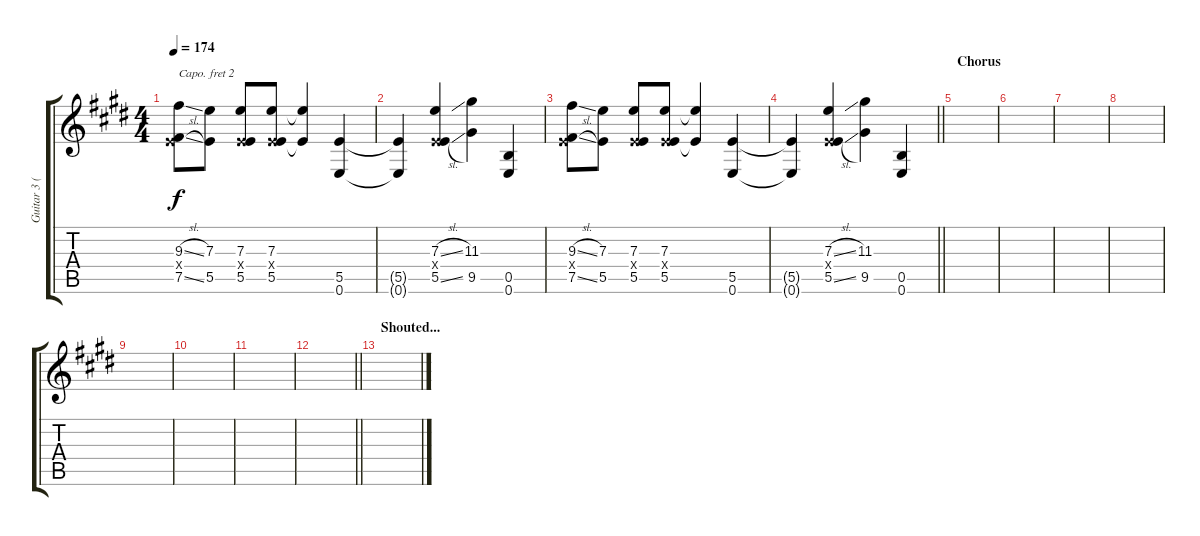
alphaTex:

\track ("Guitar 3 (Drop D, Capo 2)" "Guitar 3 (") {instrument distortionguitar}
\staff {score tabs}
\capo 2
\tuning (E4 B3 G3 D3 A2 D2) {hide}
\ts (4 4)
\tempo 174
\clef g2
\ks e
(9.3{sl} 0.4{x} 7.5{sl}).8{dy f} (7.3 5.5).8 (7.3 0.4{x} 5.5).8 (7.3 0.4{x} 5.5).8 (7.3{t} 5.5{t}).4 (5.5 0.6).4 |
(5.5{t} 0.6{t}).4 (7.3{sl} 0.4{x} 5.5{sl}).4 (11.3 9.5).4 (0.5 0.6).4 |
(9.3{sl} 0.4{x} 7.5{sl}).8 (7.3 5.5).8 (7.3 0.4{x} 5.5).8 (7.3 0.4{x} 5.5).8 (7.3{t} 5.5{t}).4 (5.5 0.6).4 |
\barLineRight lightlight
(5.5{t} 0.6{t}).4 (7.3{sl} 0.4{x} 5.5{sl}).4 (11.3 9.5).4 (0.5 0.6).4 |
\section ("" "Chorus")
|
|
|
|
|
|
|
\barLineRight lightlight
|
\section ("" "Shouted...")
